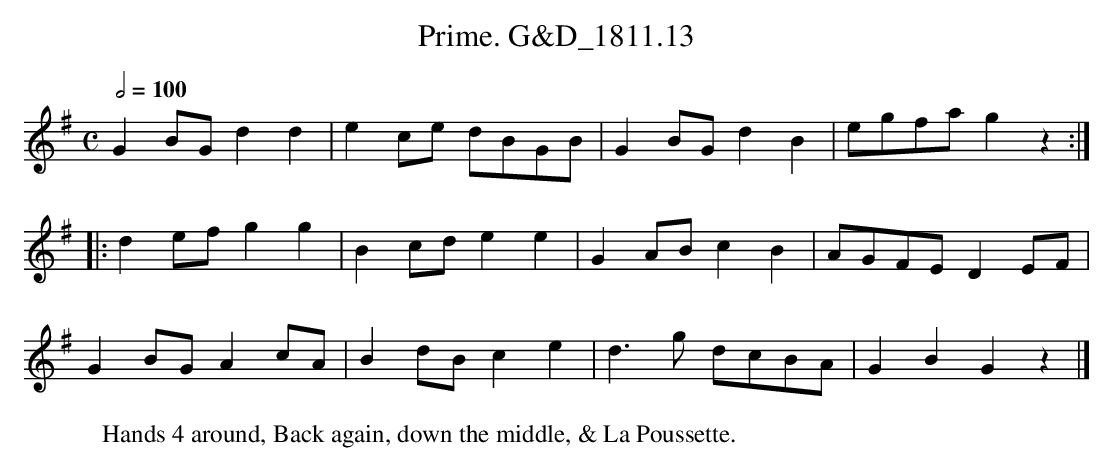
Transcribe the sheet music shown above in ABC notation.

X:1
T:Prime. G&D_1811.13
M:C
L:1/8
Q:1/2=100
W:Hands 4 around, Back again, down the middle, & La Poussette.
K:G
G2BGd2d2|e2ce dBGB|G2BGd2B2|egfag2z2:|
|:d2efg2g2|B2cde2e2|G2ABc2B2|AGFED2EF|
G2BGA2cA|B2dBc2e2|d3g dcBA|G2B2G2z2|]
